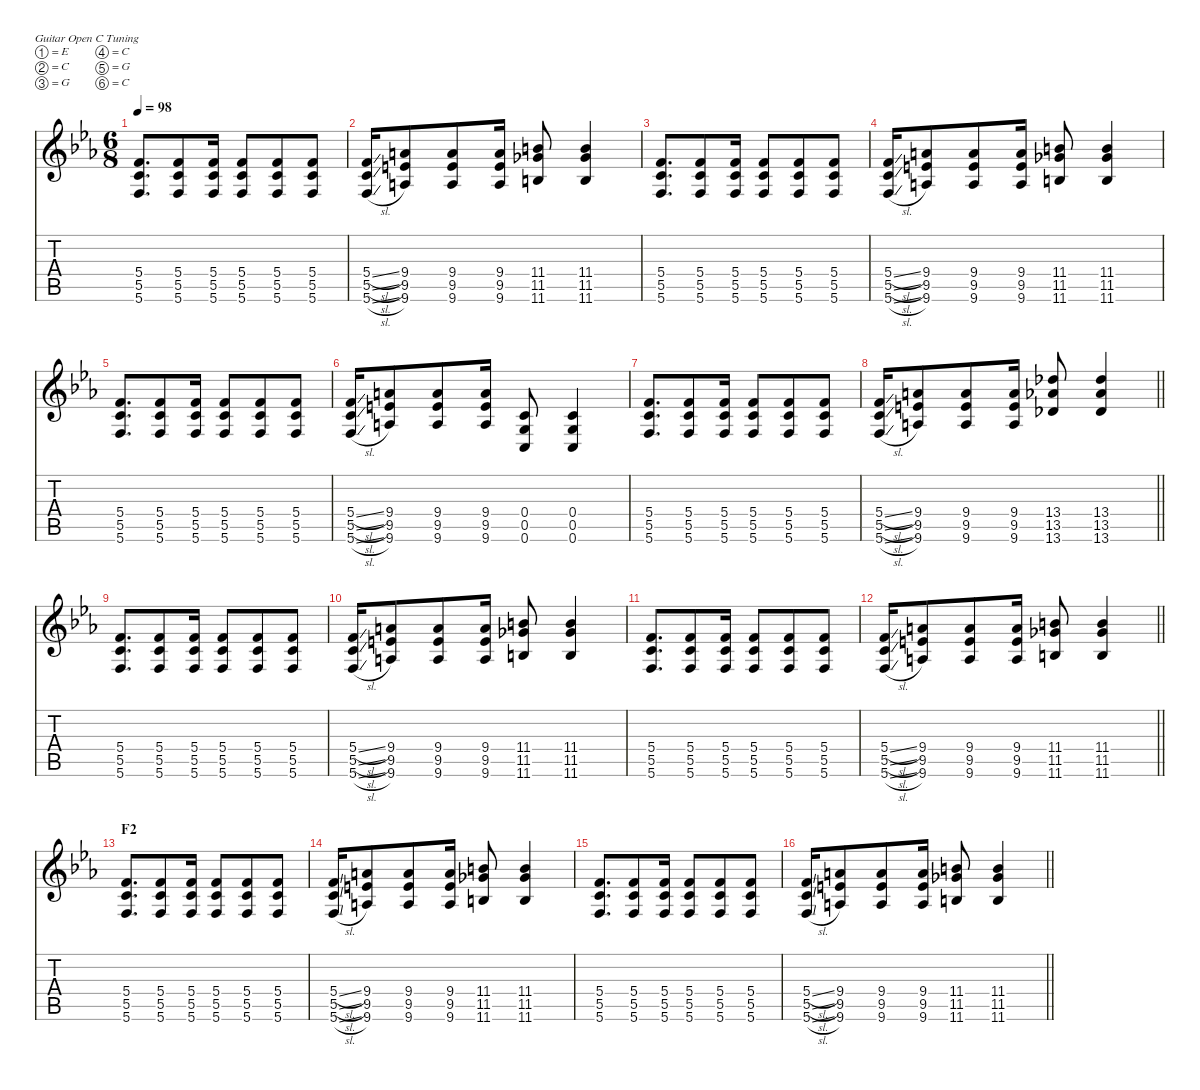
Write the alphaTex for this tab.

\defaultSystemsLayout 4
\hideDynamics
\bracketExtendMode nobrackets
\singleTrackTrackNamePolicy hidden
\multiTrackTrackNamePolicy hidden
\firstSystemTrackNameMode fullname
\firstSystemTrackNameOrientation horizontal
\otherSystemsTrackNameOrientation horizontal
\track ("Devin Townsend" "dist.guit.") {instrument distortionguitar}
\staff {score tabs}
\tuning (E4 C4 G3 C3 G2 C2)
\ts (6 8)
\tempo 98
\clef g2
\ks eb
(5.4{acc forcenatural} 5.5{acc forcenatural} 5.6{acc forcenatural}).8{d dy f beam Up} (5.4{acc forcenatural} 5.5{acc forcenatural} 5.6{acc forcenatural}).8{beam Up} (5.4{acc forcenatural} 5.5{acc forcenatural} 5.6{acc forcenatural}).16{beam Up} (5.4{acc forcenatural} 5.5{acc forcenatural} 5.6{acc forcenatural}).8{beam Up} (5.4{acc forcenatural} 5.5{acc forcenatural} 5.6{acc forcenatural}).8{beam Up} (5.4{acc forcenatural} 5.5{acc forcenatural} 5.6{acc forcenatural}).8{beam Up} |
(5.4{sl acc forcenatural} 5.5{sl acc forcenatural} 5.6{sl acc forcenatural}).16{beam Up} (9.4{acc forcenatural} 9.5{acc forcenatural} 9.6{acc forcenatural}).8{beam Up} (9.4{acc forcenatural} 9.5{acc forcenatural} 9.6{acc forcenatural}).8{beam Up} (9.4{acc forcenatural} 9.5{acc forcenatural} 9.6{acc forcenatural}).16{beam Up} (11.4{acc forcenatural} 11.5{acc b} 11.6{acc forcenatural}).8{beam Up} (11.4{acc forcenatural} 11.5{acc b} 11.6{acc forcenatural}).4{beam Up} |
(5.4{acc forcenatural} 5.5{acc forcenatural} 5.6{acc forcenatural}).8{d beam Up} (5.4{acc forcenatural} 5.5{acc forcenatural} 5.6{acc forcenatural}).8{beam Up} (5.4{acc forcenatural} 5.5{acc forcenatural} 5.6{acc forcenatural}).16{beam Up} (5.4{acc forcenatural} 5.5{acc forcenatural} 5.6{acc forcenatural}).8{beam Up} (5.4{acc forcenatural} 5.5{acc forcenatural} 5.6{acc forcenatural}).8{beam Up} (5.4{acc forcenatural} 5.5{acc forcenatural} 5.6{acc forcenatural}).8{beam Up} |
(5.4{sl acc forcenatural} 5.5{sl acc forcenatural} 5.6{sl acc forcenatural}).16{beam Up} (9.4{acc forcenatural} 9.5{acc forcenatural} 9.6{acc forcenatural}).8{beam Up} (9.4{acc forcenatural} 9.5{acc forcenatural} 9.6{acc forcenatural}).8{beam Up} (9.4{acc forcenatural} 9.5{acc forcenatural} 9.6{acc forcenatural}).16{beam Up} (11.4{acc forcenatural} 11.5{acc b} 11.6{acc forcenatural}).8{beam Up} (11.4{acc forcenatural} 11.5{acc b} 11.6{acc forcenatural}).4{beam Up} |
(5.4{acc forcenatural} 5.5{acc forcenatural} 5.6{acc forcenatural}).8{d beam Up} (5.4{acc forcenatural} 5.5{acc forcenatural} 5.6{acc forcenatural}).8{beam Up} (5.4{acc forcenatural} 5.5{acc forcenatural} 5.6{acc forcenatural}).16{beam Up} (5.4{acc forcenatural} 5.5{acc forcenatural} 5.6{acc forcenatural}).8{beam Up} (5.4{acc forcenatural} 5.5{acc forcenatural} 5.6{acc forcenatural}).8{beam Up} (5.4{acc forcenatural} 5.5{acc forcenatural} 5.6{acc forcenatural}).8{beam Up} |
(5.4{sl acc forcenatural} 5.5{sl acc forcenatural} 5.6{sl acc forcenatural}).16{beam Up} (9.4{acc forcenatural} 9.5{acc forcenatural} 9.6{acc forcenatural}).8{beam Up} (9.4{acc forcenatural} 9.5{acc forcenatural} 9.6{acc forcenatural}).8{beam Up} (9.4{acc forcenatural} 9.5{acc forcenatural} 9.6{acc forcenatural}).16{beam Up} (0.4{acc forcenatural} 0.5{acc forcenatural} 0.6{acc forcenatural}).8{beam Up} (0.4{acc forcenatural} 0.5{acc forcenatural} 0.6{acc forcenatural}).4{beam Up} |
(5.4{acc forcenatural} 5.5{acc forcenatural} 5.6{acc forcenatural}).8{d beam Up} (5.4{acc forcenatural} 5.5{acc forcenatural} 5.6{acc forcenatural}).8{beam Up} (5.4{acc forcenatural} 5.5{acc forcenatural} 5.6{acc forcenatural}).16{beam Up} (5.4{acc forcenatural} 5.5{acc forcenatural} 5.6{acc forcenatural}).8{beam Up} (5.4{acc forcenatural} 5.5{acc forcenatural} 5.6{acc forcenatural}).8{beam Up} (5.4{acc forcenatural} 5.5{acc forcenatural} 5.6{acc forcenatural}).8{beam Up} |
\barLineRight lightlight
(5.4{sl acc forcenatural} 5.5{sl acc forcenatural} 5.6{sl acc forcenatural}).16{beam Up} (9.4{acc forcenatural} 9.5{acc forcenatural} 9.6{acc forcenatural}).8{beam Up} (9.4{acc forcenatural} 9.5{acc forcenatural} 9.6{acc forcenatural}).8{beam Up} (9.4{acc forcenatural} 9.5{acc forcenatural} 9.6{acc forcenatural}).16{beam Up} (13.4{acc b} 13.5{acc b} 13.6{acc b}).8{beam Up} (13.4{acc b} 13.5{acc b} 13.6{acc b}).4{beam Up} |
\section ("" "")
(5.4{acc forcenatural} 5.5{acc forcenatural} 5.6{acc forcenatural}).8{d beam Up} (5.4{acc forcenatural} 5.5{acc forcenatural} 5.6{acc forcenatural}).8{beam Up} (5.4{acc forcenatural} 5.5{acc forcenatural} 5.6{acc forcenatural}).16{beam Up} (5.4{acc forcenatural} 5.5{acc forcenatural} 5.6{acc forcenatural}).8{beam Up} (5.4{acc forcenatural} 5.5{acc forcenatural} 5.6{acc forcenatural}).8{beam Up} (5.4{acc forcenatural} 5.5{acc forcenatural} 5.6{acc forcenatural}).8{beam Up} |
(5.4{sl acc forcenatural} 5.5{sl acc forcenatural} 5.6{sl acc forcenatural}).16{beam Up} (9.4{acc forcenatural} 9.5{acc forcenatural} 9.6{acc forcenatural}).8{beam Up} (9.4{acc forcenatural} 9.5{acc forcenatural} 9.6{acc forcenatural}).8{beam Up} (9.4{acc forcenatural} 9.5{acc forcenatural} 9.6{acc forcenatural}).16{beam Up} (11.4{acc forcenatural} 11.5{acc b} 11.6{acc forcenatural}).8{beam Up} (11.4{acc forcenatural} 11.5{acc b} 11.6{acc forcenatural}).4{beam Up} |
(5.4{acc forcenatural} 5.5{acc forcenatural} 5.6{acc forcenatural}).8{d beam Up} (5.4{acc forcenatural} 5.5{acc forcenatural} 5.6{acc forcenatural}).8{beam Up} (5.4{acc forcenatural} 5.5{acc forcenatural} 5.6{acc forcenatural}).16{beam Up} (5.4{acc forcenatural} 5.5{acc forcenatural} 5.6{acc forcenatural}).8{beam Up} (5.4{acc forcenatural} 5.5{acc forcenatural} 5.6{acc forcenatural}).8{beam Up} (5.4{acc forcenatural} 5.5{acc forcenatural} 5.6{acc forcenatural}).8{beam Up} |
\barLineRight lightlight
(5.4{sl acc forcenatural} 5.5{sl acc forcenatural} 5.6{sl acc forcenatural}).16{beam Up} (9.4{acc forcenatural} 9.5{acc forcenatural} 9.6{acc forcenatural}).8{beam Up} (9.4{acc forcenatural} 9.5{acc forcenatural} 9.6{acc forcenatural}).8{beam Up} (9.4{acc forcenatural} 9.5{acc forcenatural} 9.6{acc forcenatural}).16{beam Up} (11.4{acc forcenatural} 11.5{acc b} 11.6{acc forcenatural}).8{beam Up} (11.4{acc forcenatural} 11.5{acc b} 11.6{acc forcenatural}).4{beam Up} |
\section ("" "F2")
(5.4{acc forcenatural} 5.5{acc forcenatural} 5.6{acc forcenatural}).8{d beam Up} (5.4{acc forcenatural} 5.5{acc forcenatural} 5.6{acc forcenatural}).8{beam Up} (5.4{acc forcenatural} 5.5{acc forcenatural} 5.6{acc forcenatural}).16{beam Up} (5.4{acc forcenatural} 5.5{acc forcenatural} 5.6{acc forcenatural}).8{beam Up} (5.4{acc forcenatural} 5.5{acc forcenatural} 5.6{acc forcenatural}).8{beam Up} (5.4{acc forcenatural} 5.5{acc forcenatural} 5.6{acc forcenatural}).8{beam Up} |
(5.4{sl acc forcenatural} 5.5{sl acc forcenatural} 5.6{sl acc forcenatural}).16{beam Up} (9.4{acc forcenatural} 9.5{acc forcenatural} 9.6{acc forcenatural}).8{beam Up} (9.4{acc forcenatural} 9.5{acc forcenatural} 9.6{acc forcenatural}).8{beam Up} (9.4{acc forcenatural} 9.5{acc forcenatural} 9.6{acc forcenatural}).16{beam Up} (11.4{acc forcenatural} 11.5{acc b} 11.6{acc forcenatural}).8{beam Up} (11.4{acc forcenatural} 11.5{acc b} 11.6{acc forcenatural}).4{beam Up} |
(5.4{acc forcenatural} 5.5{acc forcenatural} 5.6{acc forcenatural}).8{d beam Up} (5.4{acc forcenatural} 5.5{acc forcenatural} 5.6{acc forcenatural}).8{beam Up} (5.4{acc forcenatural} 5.5{acc forcenatural} 5.6{acc forcenatural}).16{beam Up} (5.4{acc forcenatural} 5.5{acc forcenatural} 5.6{acc forcenatural}).8{beam Up} (5.4{acc forcenatural} 5.5{acc forcenatural} 5.6{acc forcenatural}).8{beam Up} (5.4{acc forcenatural} 5.5{acc forcenatural} 5.6{acc forcenatural}).8{beam Up} |
\barLineRight lightlight
(5.4{sl acc forcenatural} 5.5{sl acc forcenatural} 5.6{sl acc forcenatural}).16{beam Up} (9.4{acc forcenatural} 9.5{acc forcenatural} 9.6{acc forcenatural}).8{beam Up} (9.4{acc forcenatural} 9.5{acc forcenatural} 9.6{acc forcenatural}).8{beam Up} (9.4{acc forcenatural} 9.5{acc forcenatural} 9.6{acc forcenatural}).16{beam Up} (11.4{acc forcenatural} 11.5{acc b} 11.6{acc forcenatural}).8{beam Up} (11.4{acc forcenatural} 11.5{acc b} 11.6{acc forcenatural}).4{beam Up}
